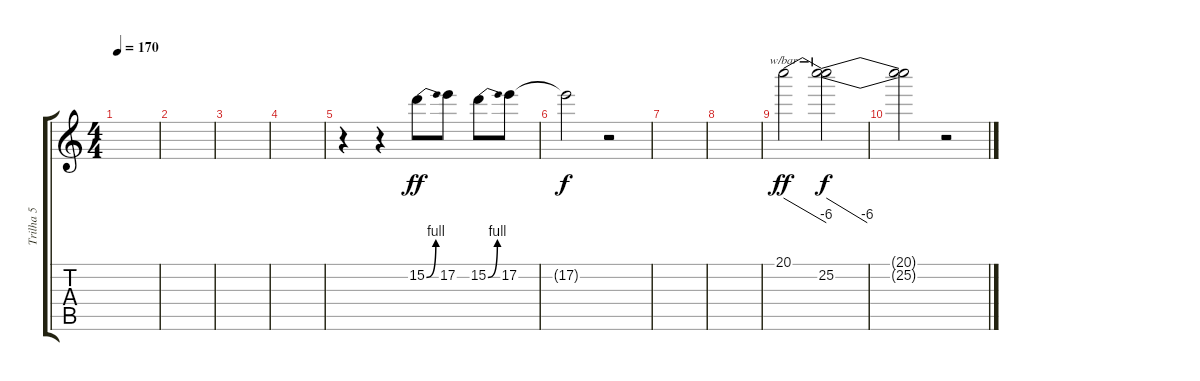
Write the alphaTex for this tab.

\track ("Trilha 5" "Trilha 5") {instrument overdrivenguitar}
\staff {score tabs}
\tuning (E4 B3 G3 D3 A2 E2) {hide}
\ts (4 4)
\tempo 170
\clef g2
\ks c
|
|
|
|
r.4 r.4 15.2{be (bend 0 0 60 4)}.8{dy ff} 17.2.8 15.2{be (bend 0 0 60 4)}.8 17.2.8 |
17.2{t}.2{dy f} r.2 |
|
|
20.1.2{tbe (dive default 0 0 60 -24) dy ff} (20.1{t} 25.2).2{tbe (dive default 0 0 60 -24) dy f} |
(20.1{t} 25.2{t}).2 r.2
